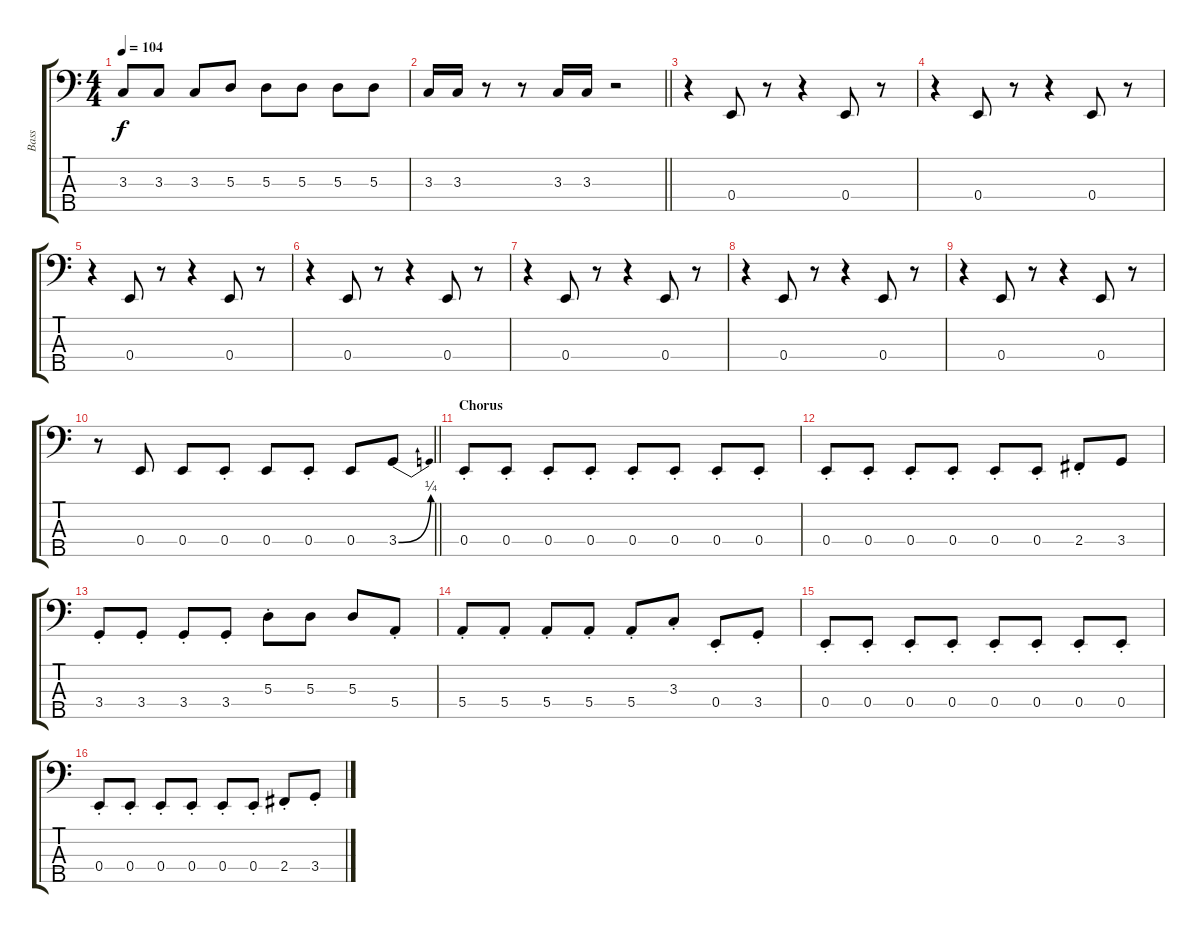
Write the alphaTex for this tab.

\track ("Bass" "Bass") {instrument electricbassfinger}
\staff {score tabs}
\tuning (G2 D2 A1 E1 B0) {hide}
\ts (4 4)
\tempo 104
\clef f4
\ks c
3.3.8{dy f} 3.3.8 3.3.8 5.3.8 5.3.8 5.3.8 5.3.8 5.3.8 |
\barLineRight lightlight
3.3.16 3.3.16 r.8 r.8 3.3.16 3.3.16 r.2 |
r.4 0.4.8 r.8 r.4 0.4.8 r.8 |
r.4 0.4.8 r.8 r.4 0.4.8 r.8 |
r.4 0.4.8 r.8 r.4 0.4.8 r.8 |
r.4 0.4.8 r.8 r.4 0.4.8 r.8 |
r.4 0.4.8 r.8 r.4 0.4.8 r.8 |
r.4 0.4.8 r.8 r.4 0.4.8 r.8 |
r.4 0.4.8 r.8 r.4 0.4.8 r.8 |
\barLineRight lightlight
r.8 0.4.8 0.4.8 0.4{st}.8 0.4.8 0.4{st}.8 0.4.8 3.4{be (bend 0 0 60 1)}.8 |
\section ("" "Chorus")
0.4{st}.8 0.4{st}.8 0.4{st}.8 0.4{st}.8 0.4{st}.8 0.4{st}.8 0.4{st}.8 0.4{st}.8 |
0.4{st}.8 0.4{st}.8 0.4{st}.8 0.4{st}.8 0.4{st}.8 0.4{st}.8 2.4{st}.8 3.4.8 |
3.4{st}.8 3.4{st}.8 3.4{st}.8 3.4{st}.8 5.3{st}.8 5.3.8 5.3.8 5.4{st}.8 |
5.4{st}.8 5.4{st}.8 5.4{st}.8 5.4{st}.8 5.4{st}.8 3.3{st}.8 0.4{st}.8 3.4{st}.8 |
0.4{st}.8 0.4{st}.8 0.4{st}.8 0.4{st}.8 0.4{st}.8 0.4{st}.8 0.4{st}.8 0.4{st}.8 |
0.4{st}.8 0.4{st}.8 0.4{st}.8 0.4{st}.8 0.4{st}.8 0.4{st}.8 2.4{st}.8 3.4{st}.8
